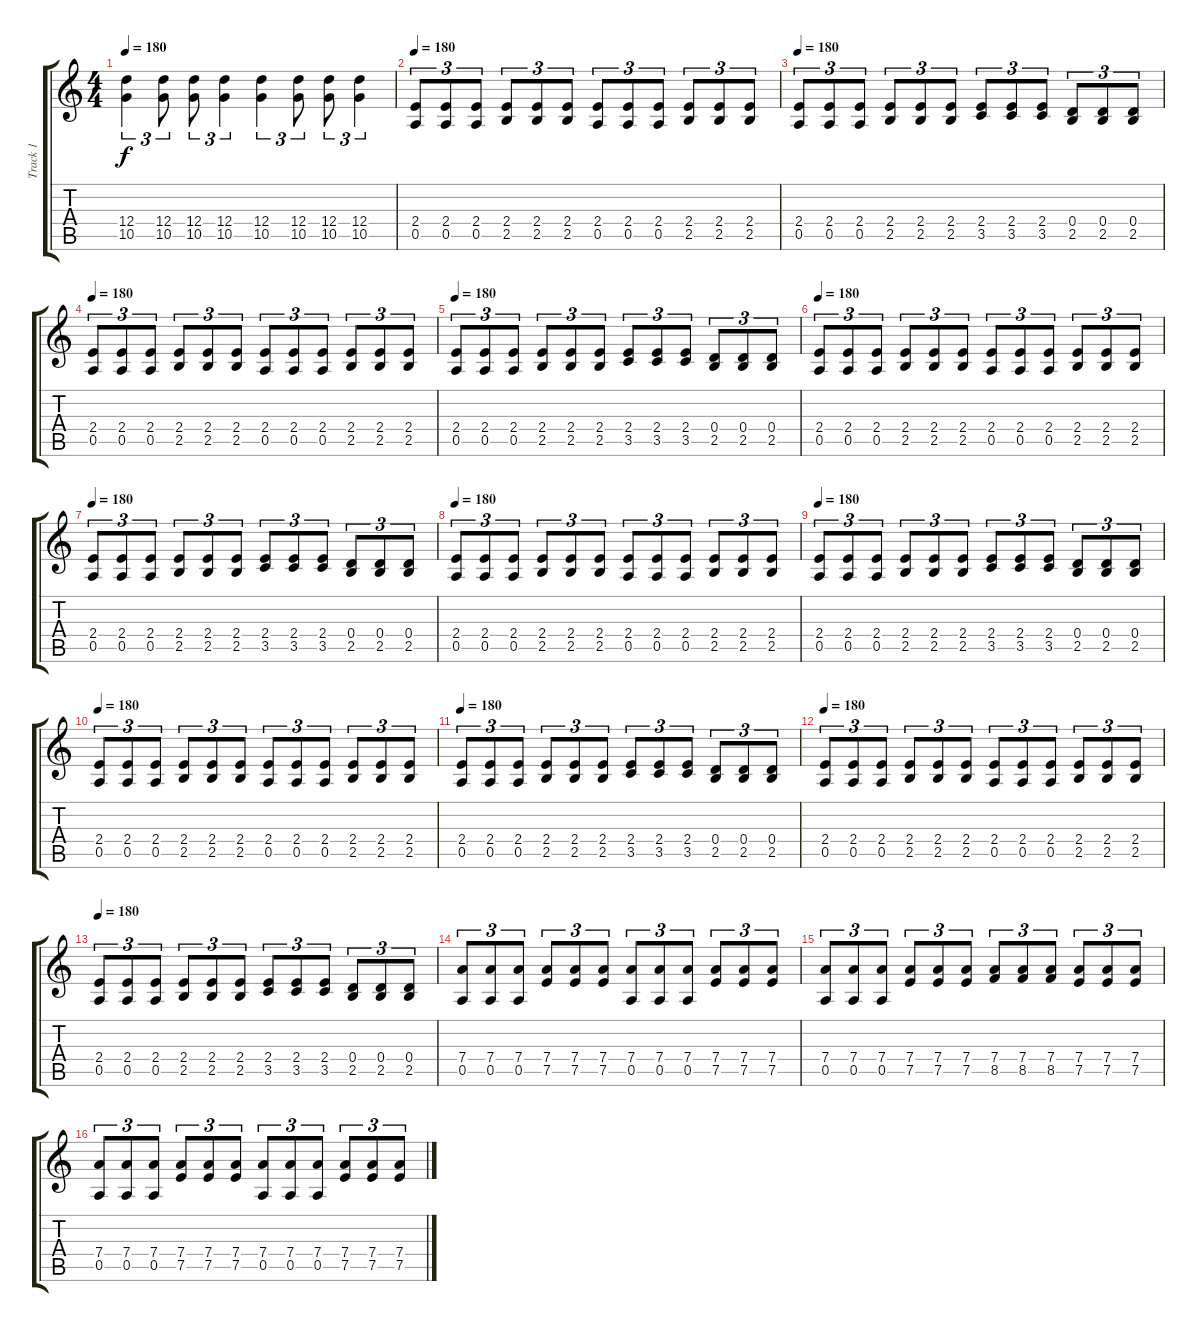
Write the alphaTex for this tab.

\track ("Track 1" "Track 1") {instrument distortionguitar}
\staff {score tabs}
\tuning (E4 B3 G3 D3 A2 E2) {hide}
\ts (4 4)
\tempo 180
\clef g2
\ks c
(12.4 10.5).4{tu (3 2) dy f} (12.4 10.5).8{tu (3 2)} (12.4 10.5).8{tu (3 2)} (12.4 10.5).4{tu (3 2)} (12.4 10.5).4{tu (3 2)} (12.4 10.5).8{tu (3 2)} (12.4 10.5).8{tu (3 2)} (12.4 10.5).4{tu (3 2)} |
\tempo 180
(2.4 0.5).8{tu (3 2)} (2.4 0.5).8{tu (3 2)} (2.4 0.5).8{tu (3 2)} (2.4 2.5).8{tu (3 2)} (2.4 2.5).8{tu (3 2)} (2.4 2.5).8{tu (3 2)} (2.4 0.5).8{tu (3 2)} (2.4 0.5).8{tu (3 2)} (2.4 0.5).8{tu (3 2)} (2.4 2.5).8{tu (3 2)} (2.4 2.5).8{tu (3 2)} (2.4 2.5).8{tu (3 2)} |
\tempo 180
(2.4 0.5).8{tu (3 2)} (2.4 0.5).8{tu (3 2)} (2.4 0.5).8{tu (3 2)} (2.4 2.5).8{tu (3 2)} (2.4 2.5).8{tu (3 2)} (2.4 2.5).8{tu (3 2)} (2.4 3.5).8{tu (3 2)} (2.4 3.5).8{tu (3 2)} (2.4 3.5).8{tu (3 2)} (0.4 2.5).8{tu (3 2)} (0.4 2.5).8{tu (3 2)} (0.4 2.5).8{tu (3 2)} |
\tempo 180
(2.4 0.5).8{tu (3 2)} (2.4 0.5).8{tu (3 2)} (2.4 0.5).8{tu (3 2)} (2.4 2.5).8{tu (3 2)} (2.4 2.5).8{tu (3 2)} (2.4 2.5).8{tu (3 2)} (2.4 0.5).8{tu (3 2)} (2.4 0.5).8{tu (3 2)} (2.4 0.5).8{tu (3 2)} (2.4 2.5).8{tu (3 2)} (2.4 2.5).8{tu (3 2)} (2.4 2.5).8{tu (3 2)} |
\tempo 180
(2.4 0.5).8{tu (3 2)} (2.4 0.5).8{tu (3 2)} (2.4 0.5).8{tu (3 2)} (2.4 2.5).8{tu (3 2)} (2.4 2.5).8{tu (3 2)} (2.4 2.5).8{tu (3 2)} (2.4 3.5).8{tu (3 2)} (2.4 3.5).8{tu (3 2)} (2.4 3.5).8{tu (3 2)} (0.4 2.5).8{tu (3 2)} (0.4 2.5).8{tu (3 2)} (0.4 2.5).8{tu (3 2)} |
\tempo 180
(2.4 0.5).8{tu (3 2)} (2.4 0.5).8{tu (3 2)} (2.4 0.5).8{tu (3 2)} (2.4 2.5).8{tu (3 2)} (2.4 2.5).8{tu (3 2)} (2.4 2.5).8{tu (3 2)} (2.4 0.5).8{tu (3 2)} (2.4 0.5).8{tu (3 2)} (2.4 0.5).8{tu (3 2)} (2.4 2.5).8{tu (3 2)} (2.4 2.5).8{tu (3 2)} (2.4 2.5).8{tu (3 2)} |
\tempo 180
(2.4 0.5).8{tu (3 2)} (2.4 0.5).8{tu (3 2)} (2.4 0.5).8{tu (3 2)} (2.4 2.5).8{tu (3 2)} (2.4 2.5).8{tu (3 2)} (2.4 2.5).8{tu (3 2)} (2.4 3.5).8{tu (3 2)} (2.4 3.5).8{tu (3 2)} (2.4 3.5).8{tu (3 2)} (0.4 2.5).8{tu (3 2)} (0.4 2.5).8{tu (3 2)} (0.4 2.5).8{tu (3 2)} |
\tempo 180
(2.4 0.5).8{tu (3 2)} (2.4 0.5).8{tu (3 2)} (2.4 0.5).8{tu (3 2)} (2.4 2.5).8{tu (3 2)} (2.4 2.5).8{tu (3 2)} (2.4 2.5).8{tu (3 2)} (2.4 0.5).8{tu (3 2)} (2.4 0.5).8{tu (3 2)} (2.4 0.5).8{tu (3 2)} (2.4 2.5).8{tu (3 2)} (2.4 2.5).8{tu (3 2)} (2.4 2.5).8{tu (3 2)} |
\tempo 180
(2.4 0.5).8{tu (3 2)} (2.4 0.5).8{tu (3 2)} (2.4 0.5).8{tu (3 2)} (2.4 2.5).8{tu (3 2)} (2.4 2.5).8{tu (3 2)} (2.4 2.5).8{tu (3 2)} (2.4 3.5).8{tu (3 2)} (2.4 3.5).8{tu (3 2)} (2.4 3.5).8{tu (3 2)} (0.4 2.5).8{tu (3 2)} (0.4 2.5).8{tu (3 2)} (0.4 2.5).8{tu (3 2)} |
\tempo 180
(2.4 0.5).8{tu (3 2)} (2.4 0.5).8{tu (3 2)} (2.4 0.5).8{tu (3 2)} (2.4 2.5).8{tu (3 2)} (2.4 2.5).8{tu (3 2)} (2.4 2.5).8{tu (3 2)} (2.4 0.5).8{tu (3 2)} (2.4 0.5).8{tu (3 2)} (2.4 0.5).8{tu (3 2)} (2.4 2.5).8{tu (3 2)} (2.4 2.5).8{tu (3 2)} (2.4 2.5).8{tu (3 2)} |
\tempo 180
(2.4 0.5).8{tu (3 2)} (2.4 0.5).8{tu (3 2)} (2.4 0.5).8{tu (3 2)} (2.4 2.5).8{tu (3 2)} (2.4 2.5).8{tu (3 2)} (2.4 2.5).8{tu (3 2)} (2.4 3.5).8{tu (3 2)} (2.4 3.5).8{tu (3 2)} (2.4 3.5).8{tu (3 2)} (0.4 2.5).8{tu (3 2)} (0.4 2.5).8{tu (3 2)} (0.4 2.5).8{tu (3 2)} |
\tempo 180
(2.4 0.5).8{tu (3 2)} (2.4 0.5).8{tu (3 2)} (2.4 0.5).8{tu (3 2)} (2.4 2.5).8{tu (3 2)} (2.4 2.5).8{tu (3 2)} (2.4 2.5).8{tu (3 2)} (2.4 0.5).8{tu (3 2)} (2.4 0.5).8{tu (3 2)} (2.4 0.5).8{tu (3 2)} (2.4 2.5).8{tu (3 2)} (2.4 2.5).8{tu (3 2)} (2.4 2.5).8{tu (3 2)} |
\tempo 180
(2.4 0.5).8{tu (3 2)} (2.4 0.5).8{tu (3 2)} (2.4 0.5).8{tu (3 2)} (2.4 2.5).8{tu (3 2)} (2.4 2.5).8{tu (3 2)} (2.4 2.5).8{tu (3 2)} (2.4 3.5).8{tu (3 2)} (2.4 3.5).8{tu (3 2)} (2.4 3.5).8{tu (3 2)} (0.4 2.5).8{tu (3 2)} (0.4 2.5).8{tu (3 2)} (0.4 2.5).8{tu (3 2)} |
(7.4 0.5).8{tu (3 2)} (7.4 0.5).8{tu (3 2)} (7.4 0.5).8{tu (3 2)} (7.4 7.5).8{tu (3 2)} (7.4 7.5).8{tu (3 2)} (7.4 7.5).8{tu (3 2)} (7.4 0.5).8{tu (3 2)} (7.4 0.5).8{tu (3 2)} (7.4 0.5).8{tu (3 2)} (7.4 7.5).8{tu (3 2)} (7.4 7.5).8{tu (3 2)} (7.4 7.5).8{tu (3 2)} |
(7.4 0.5).8{tu (3 2)} (7.4 0.5).8{tu (3 2)} (7.4 0.5).8{tu (3 2)} (7.4 7.5).8{tu (3 2)} (7.4 7.5).8{tu (3 2)} (7.4 7.5).8{tu (3 2)} (7.4 8.5).8{tu (3 2)} (7.4 8.5).8{tu (3 2)} (7.4 8.5).8{tu (3 2)} (7.4 7.5).8{tu (3 2)} (7.4 7.5).8{tu (3 2)} (7.4 7.5).8{tu (3 2)} |
(7.4 0.5).8{tu (3 2)} (7.4 0.5).8{tu (3 2)} (7.4 0.5).8{tu (3 2)} (7.4 7.5).8{tu (3 2)} (7.4 7.5).8{tu (3 2)} (7.4 7.5).8{tu (3 2)} (7.4 0.5).8{tu (3 2)} (7.4 0.5).8{tu (3 2)} (7.4 0.5).8{tu (3 2)} (7.4 7.5).8{tu (3 2)} (7.4 7.5).8{tu (3 2)} (7.4 7.5).8{tu (3 2)}
